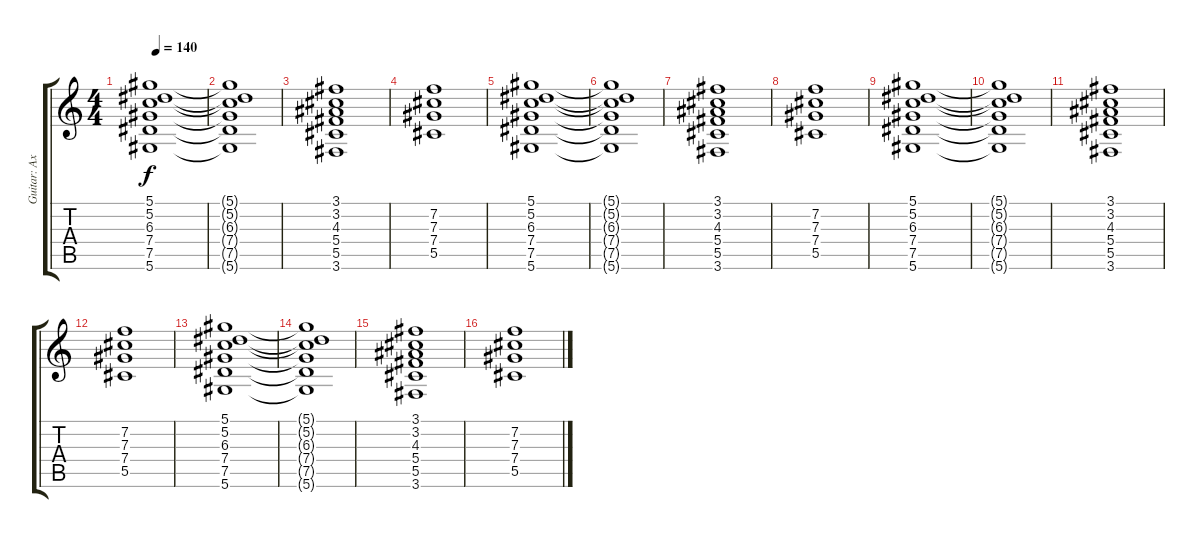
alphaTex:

\track ("Guitar: Axel" "Guitar: Ax") {instrument distortionguitar}
\staff {score tabs}
\tuning (Eb4 Bb3 Gb3 Db3 Ab2 Eb2) {hide}
\ts (4 4)
\tempo 140
\clef g2
\ks c
(5.1 5.2 6.3 7.4 7.5 5.6).1{dy f} |
(5.1{t} 5.2{t} 6.3{t} 7.4{t} 7.5{t} 5.6{t}).1 |
(3.1 3.2 4.3 5.4 5.5 3.6).1 |
(7.2 7.3 7.4 5.5).1 |
(5.1 5.2 6.3 7.4 7.5 5.6).1 |
(5.1{t} 5.2{t} 6.3{t} 7.4{t} 7.5{t} 5.6{t}).1 |
(3.1 3.2 4.3 5.4 5.5 3.6).1 |
(7.2 7.3 7.4 5.5).1 |
(5.1 5.2 6.3 7.4 7.5 5.6).1 |
(5.1{t} 5.2{t} 6.3{t} 7.4{t} 7.5{t} 5.6{t}).1 |
(3.1 3.2 4.3 5.4 5.5 3.6).1 |
(7.2 7.3 7.4 5.5).1 |
(5.1 5.2 6.3 7.4 7.5 5.6).1 |
(5.1{t} 5.2{t} 6.3{t} 7.4{t} 7.5{t} 5.6{t}).1 |
(3.1 3.2 4.3 5.4 5.5 3.6).1 |
(7.2 7.3 7.4 5.5).1
